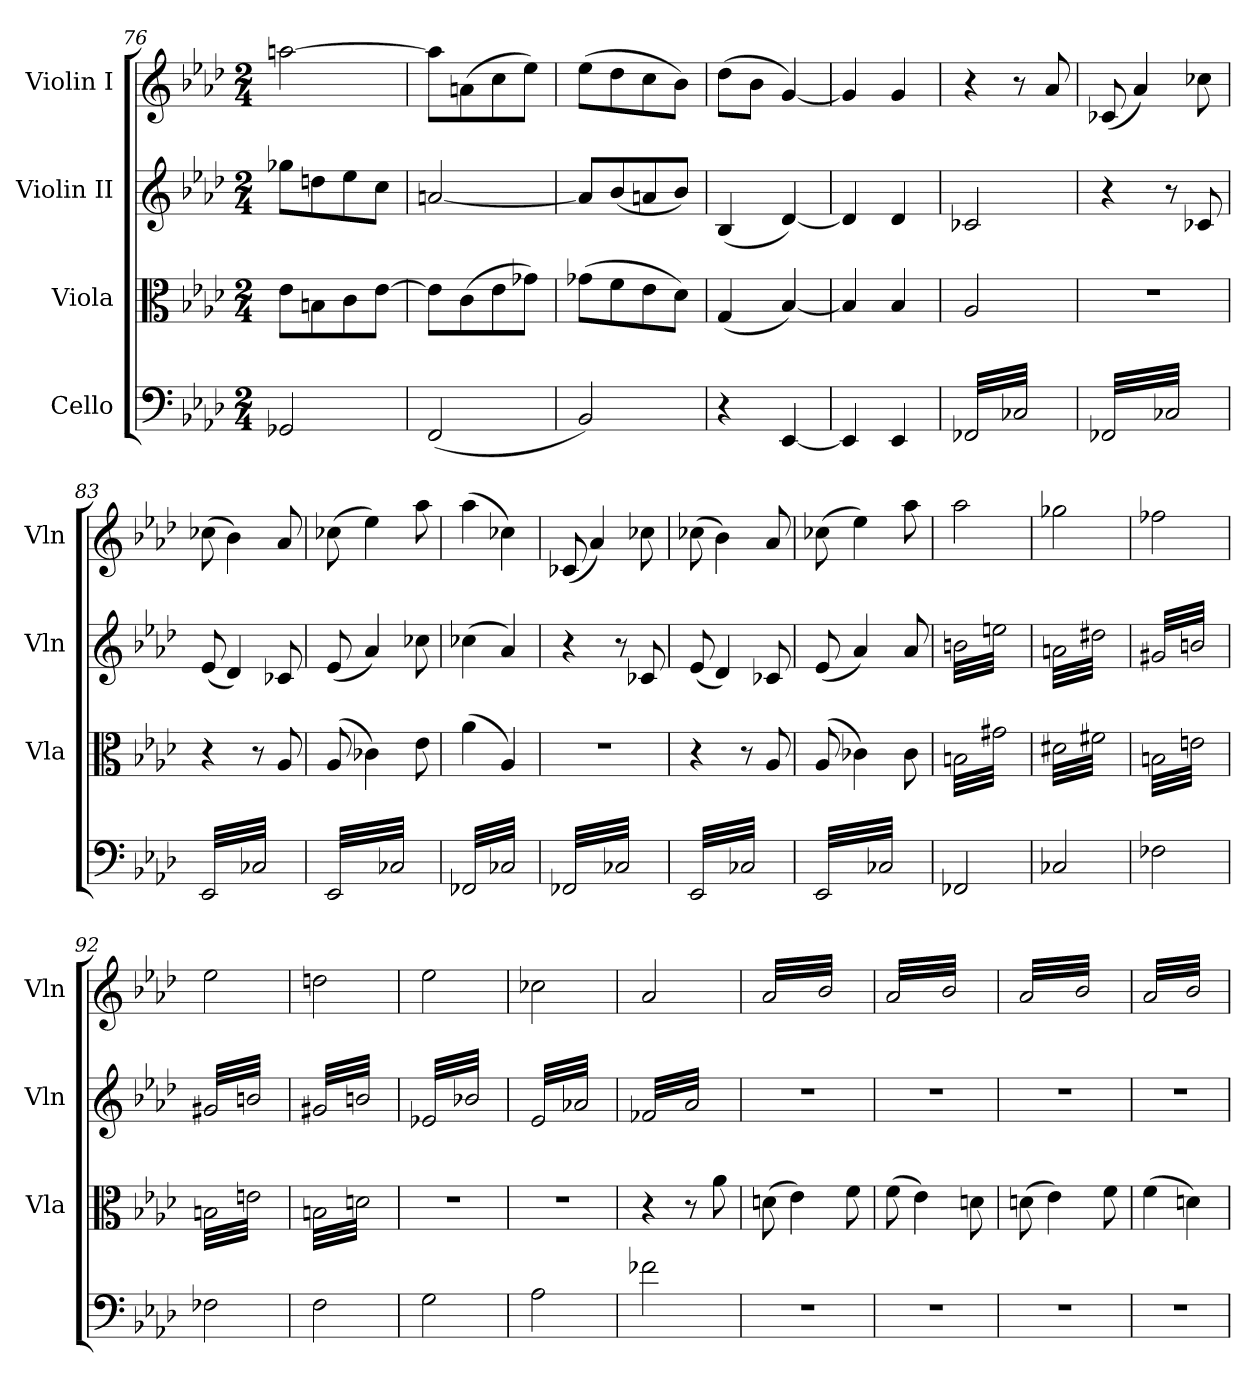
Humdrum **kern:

**kern	**kern	**kern	**kern
*part4	*part3	*part2	*part1
*staff4	*staff3	*staff2	*staff1
*I"Cello	*I"Viola	*I"Violin II	*I"Violin I
*	*I'Vla	*I'Vln	*I'Vln
*clefF4	*clefC3	*clefG2	*clefG2
*k[b-e-a-d-]	*k[b-e-a-d-]	*k[b-e-a-d-]	*k[b-e-a-d-]
*M2/4	*M2/4	*M2/4	*M2/4
=76	=76	=76	=76
2GG-X/	8e-\L	8gg-X\L	[2aan\
.	8Bn\	8ddn\	.
.	8c\	8ee-\	.
.	[8e-\J	8cc\J	.
!!LO:PB:g=z
=77	=77	=77	=77
(<2FF/	8e-\L]	[2an/	8aa\L]
.	(>8c\	.	(>8an\
.	8e-\	.	8cc\
.	8g-X\J)	.	8ee-\J)
=78	=78	=78	=78
2BB-/)	(>8g-X\L	8a/L]	(>8ee-\L
.	8f\	(<8b-/	8dd-\
.	8e-\	8an/	8cc\
.	8d-\J)	8b-/J)	8b-\J)
=79	=79	=79	=79
4r	(<4G/	(<4B-/	(>8dd-\L
.	.	.	8b-\J
[4EE-/	[4B-/)	[4d-/)	[4g/)
=80	=80	=80	=80
4EE-/]	4B-/]	4d-/]	4g/]
4EE-/	4B-/	4d-/	4g/
=81	=81	=81	=81
*tremolo	*	*	*
(<32FF-X/LLL	2A-/	2c-X/	4r
32C-X/)	.	.	.
32FF-X/	.	.	.
32C-X/)	.	.	.
32FF-X/	.	.	.
32C-X/)	.	.	.
32FF-X/	.	.	.
32C-X/)	.	.	.
32FF-X/	.	.	8r
32C-X/)	.	.	.
32FF-X/	.	.	.
32C-X/)	.	.	.
32FF-X/	.	.	8a-/
32C-X/)	.	.	.
32FF-X/	.	.	.
32C-X/)JJJ	.	.	.
=82	=82	=82	=82
(<32FF-X/LLL	2r	4r	(<8c-X/
32C-X/)	.	.	.
32FF-X/	.	.	.
32C-X/)	.	.	.
32FF-X/	.	.	4a-/)
32C-X/)	.	.	.
32FF-X/	.	.	.
32C-X/)	.	.	.
32FF-X/	.	8r	.
32C-X/)	.	.	.
32FF-X/	.	.	.
32C-X/)	.	.	.
32FF-X/	.	8c-X/	8cc-X\
32C-X/)	.	.	.
32FF-X/	.	.	.
32C-X/)JJJ	.	.	.
=83	=83	=83	=83
(<32EE-/LLL	4r	(<8e-/	(>8cc-X\
32C-X/)	.	.	.
32EE-/	.	.	.
32C-X/)	.	.	.
32EE-/	.	4d-/)	4b-\)
32C-X/)	.	.	.
32EE-/	.	.	.
32C-X/)	.	.	.
32EE-/	8r	.	.
32C-X/)	.	.	.
32EE-/	.	.	.
32C-X/)	.	.	.
32EE-/	8A-/	8c-X/	8a-/
32C-X/)	.	.	.
32EE-/	.	.	.
32C-X/)JJJ	.	.	.
=84	=84	=84	=84
(<32EE-/LLL	(>8A-/	(<8e-/	(>8cc-X\
32C-X/)	.	.	.
32EE-/	.	.	.
32C-X/)	.	.	.
32EE-/	4c-X\)	4a-/)	4ee-\)
32C-X/)	.	.	.
32EE-/	.	.	.
32C-X/)	.	.	.
32EE-/	.	.	.
32C-X/)	.	.	.
32EE-/	.	.	.
32C-X/)	.	.	.
32EE-/	8e-\	8cc-X\	8aa-\
32C-X/)	.	.	.
32EE-/	.	.	.
32C-X/)JJJ	.	.	.
=85	=85	=85	=85
(<32FF-X/LLL	(>4a-\	(>4cc-X\	(>4aa-\
32C-X/)	.	.	.
32FF-X/	.	.	.
32C-X/)	.	.	.
32FF-X/	.	.	.
32C-X/)	.	.	.
32FF-X/	.	.	.
32C-X/)	.	.	.
32FF-X/	4A-/)	4a-/)	4cc-X\)
32C-X/)	.	.	.
32FF-X/	.	.	.
32C-X/)	.	.	.
32FF-X/	.	.	.
32C-X/)	.	.	.
32FF-X/	.	.	.
32C-X/)JJJ	.	.	.
=86	=86	=86	=86
(<32FF-X/LLL	2r	4r	(<8c-X/
32C-X/)	.	.	.
32FF-X/	.	.	.
32C-X/)	.	.	.
32FF-X/	.	.	4a-/)
32C-X/)	.	.	.
32FF-X/	.	.	.
32C-X/)	.	.	.
32FF-X/	.	8r	.
32C-X/)	.	.	.
32FF-X/	.	.	.
32C-X/)	.	.	.
32FF-X/	.	8c-X/	8cc-X\
32C-X/)	.	.	.
32FF-X/	.	.	.
32C-X/)JJJ	.	.	.
=87	=87	=87	=87
(<32EE-/LLL	4r	(<8e-/	(>8cc-X\
32C-X/)	.	.	.
32EE-/	.	.	.
32C-X/)	.	.	.
32EE-/	.	4d-/)	4b-\)
32C-X/)	.	.	.
32EE-/	.	.	.
32C-X/)	.	.	.
32EE-/	8r	.	.
32C-X/)	.	.	.
32EE-/	.	.	.
32C-X/)	.	.	.
32EE-/	8A-/	8c-X/	8a-/
32C-X/)	.	.	.
32EE-/	.	.	.
32C-X/)JJJ	.	.	.
=88	=88	=88	=88
(<32EE-/LLL	(>8A-/	(<8e-/	(>8cc-X\
32C-X/)	.	.	.
32EE-/	.	.	.
32C-X/)	.	.	.
32EE-/	4c-X\)	4a-/)	4ee-\)
32C-X/)	.	.	.
32EE-/	.	.	.
32C-X/)	.	.	.
32EE-/	.	.	.
32C-X/)	.	.	.
32EE-/	.	.	.
32C-X/)	.	.	.
32EE-/	8c-\	8a-/	8aa-\
32C-X/)	.	.	.
32EE-/	.	.	.
32C-X/)JJJ	.	.	.
*Xtremolo	*	*	*
=89	=89	=89	=89
*	*tremolo	*	*
*	*	*tremolo	*
2FF-X/	(>32Bn\LLL	(>32bn\LLL	2aa-\
.	32g#X\)	32een\)	.
.	32Bn\	32bn\	.
.	32g#X\)	32een\)	.
.	32Bn\	32bn\	.
.	32g#X\)	32een\)	.
.	32Bn\	32bn\	.
.	32g#X\)	32een\)	.
.	32Bn\	32bn\	.
.	32g#X\)	32een\)	.
.	32Bn\	32bn\	.
.	32g#X\)	32een\)	.
.	32Bn\	32bn\	.
.	32g#X\)	32een\)	.
.	32Bn\	32bn\	.
.	32g#X\)JJJ	32een\)JJJ	.
=90	=90	=90	=90
2C-X/	(>32d#X\LLL	(>32an\LLL	2gg-X\
.	32f#X\)	32dd#X\)	.
.	32d#X\	32an\	.
.	32f#X\)	32dd#X\)	.
.	32d#X\	32an\	.
.	32f#X\)	32dd#X\)	.
.	32d#X\	32an\	.
.	32f#X\)	32dd#X\)	.
.	32d#X\	32an\	.
.	32f#X\)	32dd#X\)	.
.	32d#X\	32an\	.
.	32f#X\)	32dd#X\)	.
.	32d#X\	32an\	.
.	32f#X\)	32dd#X\)	.
.	32d#X\	32an\	.
.	32f#X\)JJJ	32dd#X\)JJJ	.
=91	=91	=91	=91
2F-X\	(>32Bn\LLL	(<32g#X/LLL	2ff-X\
.	32en\)	32bn/)	.
.	32Bn\	32g#X/	.
.	32en\)	32bn/)	.
.	32Bn\	32g#X/	.
.	32en\)	32bn/)	.
.	32Bn\	32g#X/	.
.	32en\)	32bn/)	.
.	32Bn\	32g#X/	.
.	32en\)	32bn/)	.
.	32Bn\	32g#X/	.
.	32en\)	32bn/)	.
.	32Bn\	32g#X/	.
.	32en\)	32bn/)	.
.	32Bn\	32g#X/	.
.	32en\)JJJ	32bn/)JJJ	.
=92	=92	=92	=92
2F-X\	(>32Bn\LLL	(<32g#X/LLL	2ee-\
.	32en\)	32bn/)	.
.	32Bn\	32g#X/	.
.	32en\)	32bn/)	.
.	32Bn\	32g#X/	.
.	32en\)	32bn/)	.
.	32Bn\	32g#X/	.
.	32en\)	32bn/)	.
.	32Bn\	32g#X/	.
.	32en\)	32bn/)	.
.	32Bn\	32g#X/	.
.	32en\)	32bn/)	.
.	32Bn\	32g#X/	.
.	32en\)	32bn/)	.
.	32Bn\	32g#X/	.
.	32en\)JJJ	32bn/)JJJ	.
=93	=93	=93	=93
2F\	(>32Bn\LLL	(<32g#X/LLL	2ddn\
.	32dn\)	32bn/)	.
.	32Bn\	32g#X/	.
.	32dn\)	32bn/)	.
.	32Bn\	32g#X/	.
.	32dn\)	32bn/)	.
.	32Bn\	32g#X/	.
.	32dn\)	32bn/)	.
.	32Bn\	32g#X/	.
.	32dn\)	32bn/)	.
.	32Bn\	32g#X/	.
.	32dn\)	32bn/)	.
.	32Bn\	32g#X/	.
.	32dn\)	32bn/)	.
.	32Bn\	32g#X/	.
.	32dn\)JJJ	32bn/)JJJ	.
*	*Xtremolo	*	*
=94	=94	=94	=94
2G\	2r	(<32e-X/LLL	2ee-\
.	.	32b-X/)	.
.	.	32e-X/	.
.	.	32b-X/)	.
.	.	32e-X/	.
.	.	32b-X/)	.
.	.	32e-X/	.
.	.	32b-X/)	.
.	.	32e-X/	.
.	.	32b-X/)	.
.	.	32e-X/	.
.	.	32b-X/)	.
.	.	32e-X/	.
.	.	32b-X/)	.
.	.	32e-X/	.
.	.	32b-X/)JJJ	.
!!LO:LB:g=z
=95	=95	=95	=95
2A-\	2r	(<32e-/LLL	2cc-X\
.	.	32a-X/)	.
.	.	32e-/	.
.	.	32a-X/)	.
.	.	32e-/	.
.	.	32a-X/)	.
.	.	32e-/	.
.	.	32a-X/)	.
.	.	32e-/	.
.	.	32a-X/)	.
.	.	32e-/	.
.	.	32a-X/)	.
.	.	32e-/	.
.	.	32a-X/)	.
.	.	32e-/	.
.	.	32a-X/)JJJ	.
=96	=96	=96	=96
2f-X\	4r	(<32f-X/LLL	2a-/
.	.	32a-/)	.
.	.	32f-X/	.
.	.	32a-/)	.
.	.	32f-X/	.
.	.	32a-/)	.
.	.	32f-X/	.
.	.	32a-/)	.
.	8r	32f-X/	.
.	.	32a-/)	.
.	.	32f-X/	.
.	.	32a-/)	.
.	8a-\	32f-X/	.
.	.	32a-/)	.
.	.	32f-X/	.
.	.	32a-/)JJJ	.
*	*	*Xtremolo	*
=97	=97	=97	=97
*	*	*	*tremolo
2r	(>8dn\	2r	(>32a-/LLL
.	.	.	32b-/
.	.	.	32a-/
.	.	.	32b-/
.	4e-\)	.	32a-/
.	.	.	32b-/
.	.	.	32a-/
.	.	.	32b-/
.	.	.	32a-/
.	.	.	32b-/
.	.	.	32a-/
.	.	.	32b-/
.	8f\	.	32a-/
.	.	.	32b-/
.	.	.	32a-/
.	.	.	32b-/JJJ
=98	=98	=98	=98
2r	(>8f\	2r	32a-/LLL
.	.	.	32b-/)
.	.	.	32a-/
.	.	.	32b-/)
.	4e-\)	.	32a-/
.	.	.	32b-/)
.	.	.	32a-/
.	.	.	32b-/)
.	.	.	32a-/
.	.	.	32b-/)
.	.	.	32a-/
.	.	.	32b-/)
.	8dn\	.	32a-/
.	.	.	32b-/)
.	.	.	32a-/
.	.	.	32b-/)JJJ
=99	=99	=99	=99
2r	(>8dn\	2r	(>32a-/LLL
.	.	.	32b-/
.	.	.	32a-/
.	.	.	32b-/
.	4e-\)	.	32a-/
.	.	.	32b-/
.	.	.	32a-/
.	.	.	32b-/
.	.	.	32a-/
.	.	.	32b-/
.	.	.	32a-/
.	.	.	32b-/
.	8f\	.	32a-/
.	.	.	32b-/
.	.	.	32a-/
.	.	.	32b-/JJJ
=100	=100	=100	=100
2r	(>4f\	2r	32a-/LLL
.	.	.	32b-/)
.	.	.	32a-/
.	.	.	32b-/)
.	.	.	32a-/
.	.	.	32b-/)
.	.	.	32a-/
.	.	.	32b-/)
.	4dn\)	.	32a-/
.	.	.	32b-/)
.	.	.	32a-/
.	.	.	32b-/)
.	.	.	32a-/
.	.	.	32b-/)
.	.	.	32a-/
.	.	.	32b-/)JJJ
*	*	*	*Xtremolo
.	.	.	.
.	.	.	.
.	.	.	.
.	.	.	.
.	.	.	.
.	.	.	.
.	.	.	.
.	.	.	.
=	=	=	=
*-	*-	*-	*-
